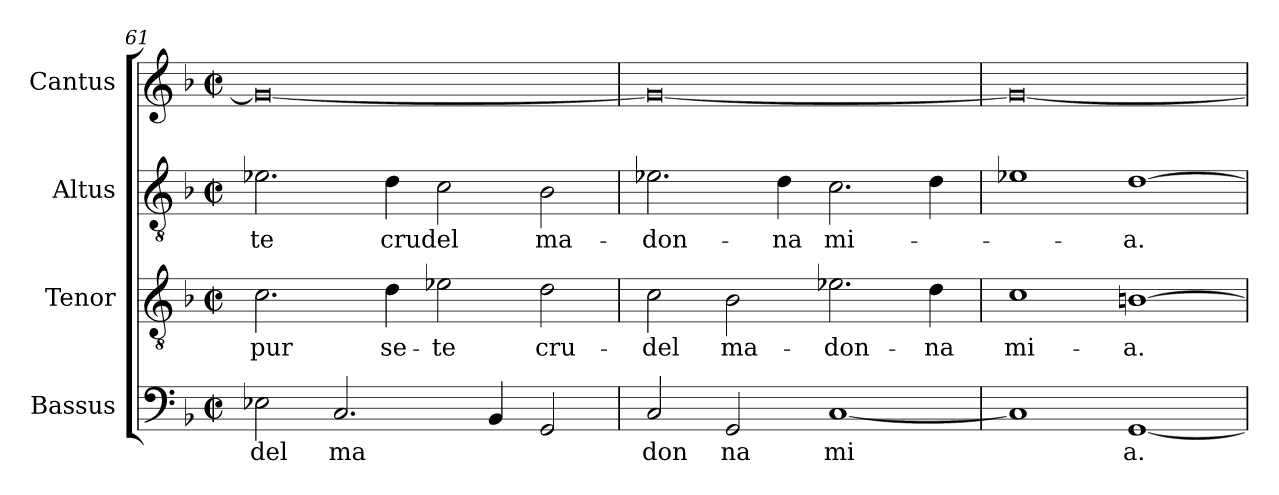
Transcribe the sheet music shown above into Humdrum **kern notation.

**kern	**text	**kern	**text	**kern	**text	**kern
*part4	*part4	*part3	*part3	*part2	*part2	*part1
*staff4	*staff4	*staff3	*staff3	*staff2	*staff2	*staff1
*I"Bassus	*	*I"Tenor	*	*I"Altus	*	*I"Cantus
*clefF4	*	*clefGv2	*	*clefGv2	*	*clefG2
*k[b-]	*	*k[b-]	*	*k[b-]	*	*k[b-]
*F:	*	*F:	*	*F:	*	*F:
*M2/2	*	*M2/2	*	*M2/2	*	*M2/2
*met(c|)	*	*met(c|)	*	*met(c|)	*	*met(c|)
=61	=61	=61	=61	=61	=61	=61
!	!LO:LY:b:cj	!	!LO:LY:b:cj	!	!LO:LY:b:cj	!
2E-\	del	2.c\	pur	2.e-\	-te	0g_<
!	!LO:LY:b	!	!	!	!	!
2.C/	ma	.	.	.	.	.
!	!	!	!LO:LY:b:cj	!	!LO:LY:b:cj	!
.	.	4d\	se-	4d\	crudel	.
!	!	!	!LO:LY:b:cj	!	!	!
.	.	2e-\	-te	2c\	.	.
4BB-/	.	.	.	.	.	.
!	!	!	!LO:LY:b:cj	!	!LO:LY:b:cj	!
2GG/	.	2d\	cru-	2B-\	ma-	.
=62	=62	=62	=62	=62	=62	=62
!	!LO:LY:b:cj	!	!LO:LY:b:cj	!	!LO:LY:b:cj	!
2C/	don	2c\	-del	2.e-\	-don-	0g_<
!	!LO:LY:b:cj	!	!LO:LY:b:cj	!	!	!
2GG/	na	2B-\	ma-	.	.	.
!	!	!	!	!	!LO:LY:b:cj	!
.	.	.	.	4d\	-na	.
!	!LO:LY:b:cj	!	!LO:LY:b:cj	!	!LO:LY:b	!
[<1C	mi	2.e-\	-don-	2.c\	mi-	.
!	!	!	!LO:LY:b:cj	!	!	!
.	.	4d\	-na	4d\	.	.
=63	=63	=63	=63	=63	=63	=63
!	!	!	!LO:LY:b:cj	!	!	!
1C]	.	1c	mi-	1e-	.	0g_<
!	!LO:LY:b:cj	!	!LO:LY:b:cj	!	!LO:LY:b:cj	!
[<1GG	a.	[>1Bn	-a.	[>1d	-a.	.
=	=	=	=	=	=	=
*-	*-	*-	*-	*-	*-	*-
